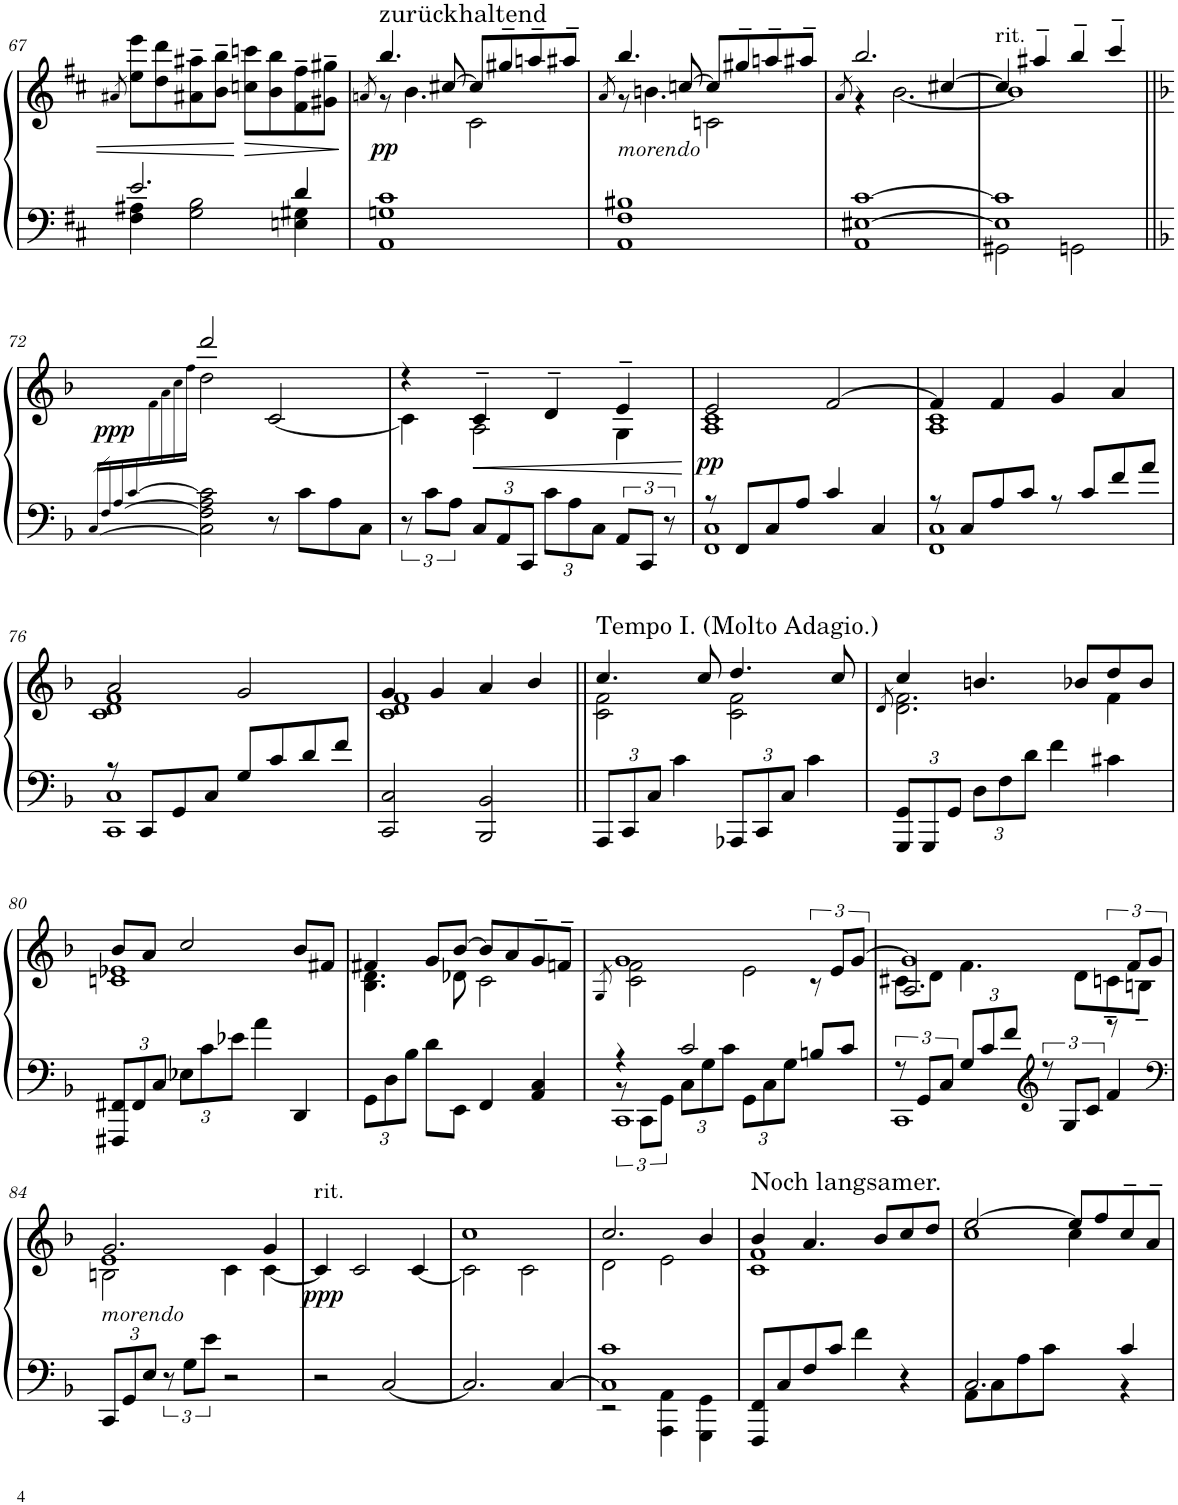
**kern	**kern	**dynam
*part1	*part1	*part1
*staff2	*staff1	*staff1/2
*I"Piano	*	*
*I'Pno.	*	*
!!LO:PB:g=z
*clefF4	*clefG2	*
*k[f#c#]	*k[f#c#]	*
*M4/4	*M4/4	*
=67	=67	=67
.	8qa#X/	.
*^	*	*
2.e/	4F#\ 4A#X\	8ee\ 8eee\L	.
.	.	8dd\ 8ddd\	.
.	2G\ 2B\	8a#X\~ 8aa#X\~	.
.	.	8b\~ 8bb\~J	.
!	!	!	!LO:HP:b
.	.	8ccn\ 8cccn\L	>
.	.	8b\ 8bb\	.
4d/	4En\ 4G#X\	8f#\~ 8ff#\~	.
.	.	8g#X\~ 8gg#X\~J	.
=68	=68	=68	=68
.	.	8qan/	.
*	*	*^	*
!	!	!LO:TX:a:t=zurückhaltend	!	!
!	!	!	!	!LO:DY:b
1c#	1AA 1Gn	4.bb/	8r	pp
.	.	.	4.b\	.
.	.	[8cc#X/	.	.
.	.	8cc#/L]	2c#\	.
.	.	8gg#X~/	.	.
.	.	8aan~/	.	.
.	.	8aa#X~/J	.	.
=69	=69	=69	=69	=69
.	.	8qa/	.	.
!	!	!LO:TX:b:i:t=morendo	!	!
1B#X	1AA 1F#	4.bb/	8r	.
.	.	.	4.bn\	.
.	.	[8ccn/	.	.
.	.	8cc/L]	2cn\	.
.	.	8gg#X~/	.	.
.	.	8aan~/	.	.
.	.	8aa#X~/J	.	.
=70	=70	=70	=70	=70
.	.	8qa/	.	.
[1E#X [1c#	1AA	2.bb/	4r	.
.	.	.	[2.b\	.
.	.	[4cc#X/	.	.
=71	=71	=71	=71	=71
!	!	!LO:TX:a:t=rit.	!	!
1E#] 1c#]	2GG#X\	4cc#/]	1b]	.
.	.	4aa#X~/	.	.
.	2GGn\	4bb~/	.	.
.	.	4ccc#~/	.	.
*v	*v	*	*	*
*	*v	*v	*
!!LO:LB:g=z
=72||	=72||	=72||
*k[b-]	*k[b-]	*
*	*^	*
*	*	*^	*
[16qC/LL	.	.	16qf\	.
16qF/_	.	.	16qa\	.
[16qA/	.	.	16qcc\	.
[16qc/	.	.	16qff\JJ	.
!	!	!	!	!LO:DY:b
2C\] 2F\ 2A\] 2c\]	2ddd/	2dd\	1ryy	ppp
8r	[2c/	2ryy	.	.
8c\L	.	.	.	.
8A\	.	.	.	.
8C\J	.	.	.	.
*	*	*v	*v	*
=73	=73	=73	=73
12r	4r	4c\]	.
12c\L	.	.	.
12A\J	.	.	.
*Xbrackettup	*	*	*
12C/L	4c~/	2A\	.
12AA/	.	.	.
12CC/J	.	.	.
12c\L	4d~/	.	.
12A\	.	.	.
12C\J	.	.	.
*brackettup	*	*	*
12AA/L	4e~/	4G\	.
12CC/J	.	.	.
12r	.	.	.
*	*v	*v	*
.	.	]
=74	=74	=74
*^	*^	*
!	!	!	!	!LO:DY:b
8r	1FF 1C	2e/	1A 1c	pp
8FF/L	.	.	.	.
8C/	.	.	.	.
8A/J	.	.	.	.
4c/	.	[2f/	.	.
4C/	.	.	.	.
=75	=75	=75	=75	=75
8r	1FF 1C	4f/]	1A 1c	.
8C/L	.	.	.	.
8A/	.	4f/	.	.
8c/J	.	.	.	.
8r	.	4g/	.	.
8c/L	.	.	.	.
8f/	.	4a/	.	.
8a/J	.	.	.	.
!!LO:LB:g=z	!!
=76	=76	=76	=76	=76
8r	1CC 1C	2a/	1c 1d 1f	.
8CC/L	.	.	.	.
8GG/	.	.	.	.
8C/J	.	.	.	.
8G/L	.	2g/	.	.
8c/	.	.	.	.
8d/	.	.	.	.
8f/J	.	.	.	.
*v	*v	*	*	*
=77	=77	=77	=77
2CC/ 2C/	4g/	1c 1d 1f	.
.	4g/	.	.
2BBB-/ 2BB-/	4a/	.	.
.	4b-/	.	.
=78||	=78||	=78||	=78||
*Xbrackettup	*	*	*
!	!LO:TX:a:t=Tempo I. (Molto Adagio.)	!	!
12AAA/L	4.cc/	2c\ 2f\	.
12CC/	.	.	.
12C/J	.	.	.
4c\	.	.	.
.	8cc/	.	.
12AAA-X/L	4.dd/	2c\ 2f\	.
12CC/	.	.	.
12C/J	.	.	.
4c\	.	.	.
.	8cc/	.	.
=79	=79	=79	=79
.	.	8qd/	.
12GGG/ 12GG/L	4cc/	2.d\ 2.f\	.
12GGG/	.	.	.
12GG/J	.	.	.
12D\L	4.bn/	.	.
12F\	.	.	.
12d\J	.	.	.
4f\	.	.	.
.	8b-X/L	.	.
4c#X\	8dd/	4f\	.
.	8b-/J	.	.
!!LO:LB:g=z	!!
=80	=80	=80	=80
12FFF#X/ 12FF#X/L	8b-/L	1cn 1e-X	.
12FF#/	.	.	.
.	8a/J	.	.
12C/J	.	.	.
12E-X\L	2cc/	.	.
12c\	.	.	.
12e-X\J	.	.	.
4a\	.	.	.
4DD/	8b-/L	.	.
.	8f#X/J	.	.
=81	=81	=81	=81
12GG\L	4f#X/	4.B-\ 4.d\	.
12D\	.	.	.
12B-\J	.	.	.
8d\L	8g/L	.	.
8EE\J	[8b-/J	8d-X\	.
4FF/	8b-/L]	2c\	.
.	8a/	.	.
4AA/ 4C/	8g~/	.	.
.	8fn~/J	.	.
*	*v	*v	*
=82	=82	=82
.	8qG/	.
*^	*	*
*	*brackettup	*	*
*	*^	*^	*
*	*	*	*	*^	*
4r	12r	1CC	1g	2c\ 2f\	2.ryy	.
.	12CC\L	.	.	.	.	.
.	12GG\J	.	.	.	.	.
*	*Xbrackettup	*	*	*	*	*
2c/	12C\L	.	.	.	.	.
.	12G\	.	.	.	.	.
.	12c\J	.	.	.	.	.
.	12GG\L	.	.	2e\	.	.
.	12C\	.	.	.	.	.
.	12G\J	.	.	.	.	.
8Bn/L	4ryy	.	.	.	12r	.
.	.	.	.	.	12e/L	.
8c/J	.	.	.	.	.	.
.	.	.	.	.	[12g/J	.
*v	*v	*v	*	*	*	*
=83	=83	=83	=83	=83
*brackettup	*	*	*	*
*^	*	*	*	*
12r	1CC	1g]	8c#X\L	2.A/	.
12GG/L	.	.	.	.	.
.	.	.	8d\J	.	.
12C/J	.	.	.	.	.
*Xbrackettup	*	*	*	*	*
12G/L	.	.	4.f\	.	.
12c/	.	.	.	.	.
12f/J	.	.	.	.	.
*clefG2	*	*	*	*	*
*brackettup	*	*	*	*	*
12r	.	.	.	.	.
12G/L	.	.	.	.	.
.	.	.	8d\L	.	.
12c/J	.	.	.	.	.
4f/	.	.	8cn~\	12r	.
.	.	.	.	12f/L	.
.	.	.	8Bn~\J	.	.
.	.	.	.	12g/J	.
*v	*v	*	*	*	*
!!LO:LB:g=z	!!	!!
=84	=84	=84	=84	=84
*clefF4	*	*	*	*
*Xbrackettup	*	*	*	*
!	!LO:TX:b:i:t=morendo	!	!	!
12CC/L	1e	2Bn\	2.g/	.
12GG/	.	.	.	.
12E/J	.	.	.	.
*brackettup	*	*	*	*
12r	.	.	.	.
12G\L	.	.	.	.
12e\J	.	.	.	.
2r	.	4c\	.	.
.	.	[4c\	4g/	.
=85	=85	=85	=85	=85
!	!LO:TX:a:t=rit.	!	!	!
!	!	!	!	!LO:DY:b
*	*v	*v	*v	*
2r	4c/]	ppp
.	2c/	.
[2C/	.	.
.	[4c/	.
=86	=86	=86
*	*^	*
2.C/]	1cc	2c\]	.
.	.	2c\	.
[4C/	.	.	.
=87	=87	=87	=87
*^	*	*	*
1C] 1c	2r	2.cc/	2d\	.
.	4AAA\ 4AA\	.	2e\	.
.	4GGG\ 4GG\	4b-/	.	.
=88	=88	=88	=88	=88
!	!	!LO:TX:a:t=Noch langsamer.	!	!
*v	*v	*	*	*
8FFF/ 8FF/L	4b-/	1c 1f	.
8C/	.	.	.
8F/	4.a/	.	.
8c/J	.	.	.
4f\	.	.	.
.	8b-/L	.	.
4r	8cc/	.	.
.	8dd/J	.	.
=89	=89	=89	=89
*^	*	*^	*
2.C/	8AA\L	[2ee/	1cc	2ryy	.
.	8C\	.	.	.	.
.	8A\	.	.	.	.
.	8c\J	.	.	.	.
.	4ryy	8ee/L]	.	4cc\	.
.	.	8ff/	.	.	.
4c/	4r	8cc~/	.	4ryy	.
.	.	8a~/J	.	.	.
*v	*v	*	*	*	*
*	*v	*v	*v	*
=	=	=
*-	*-	*-
